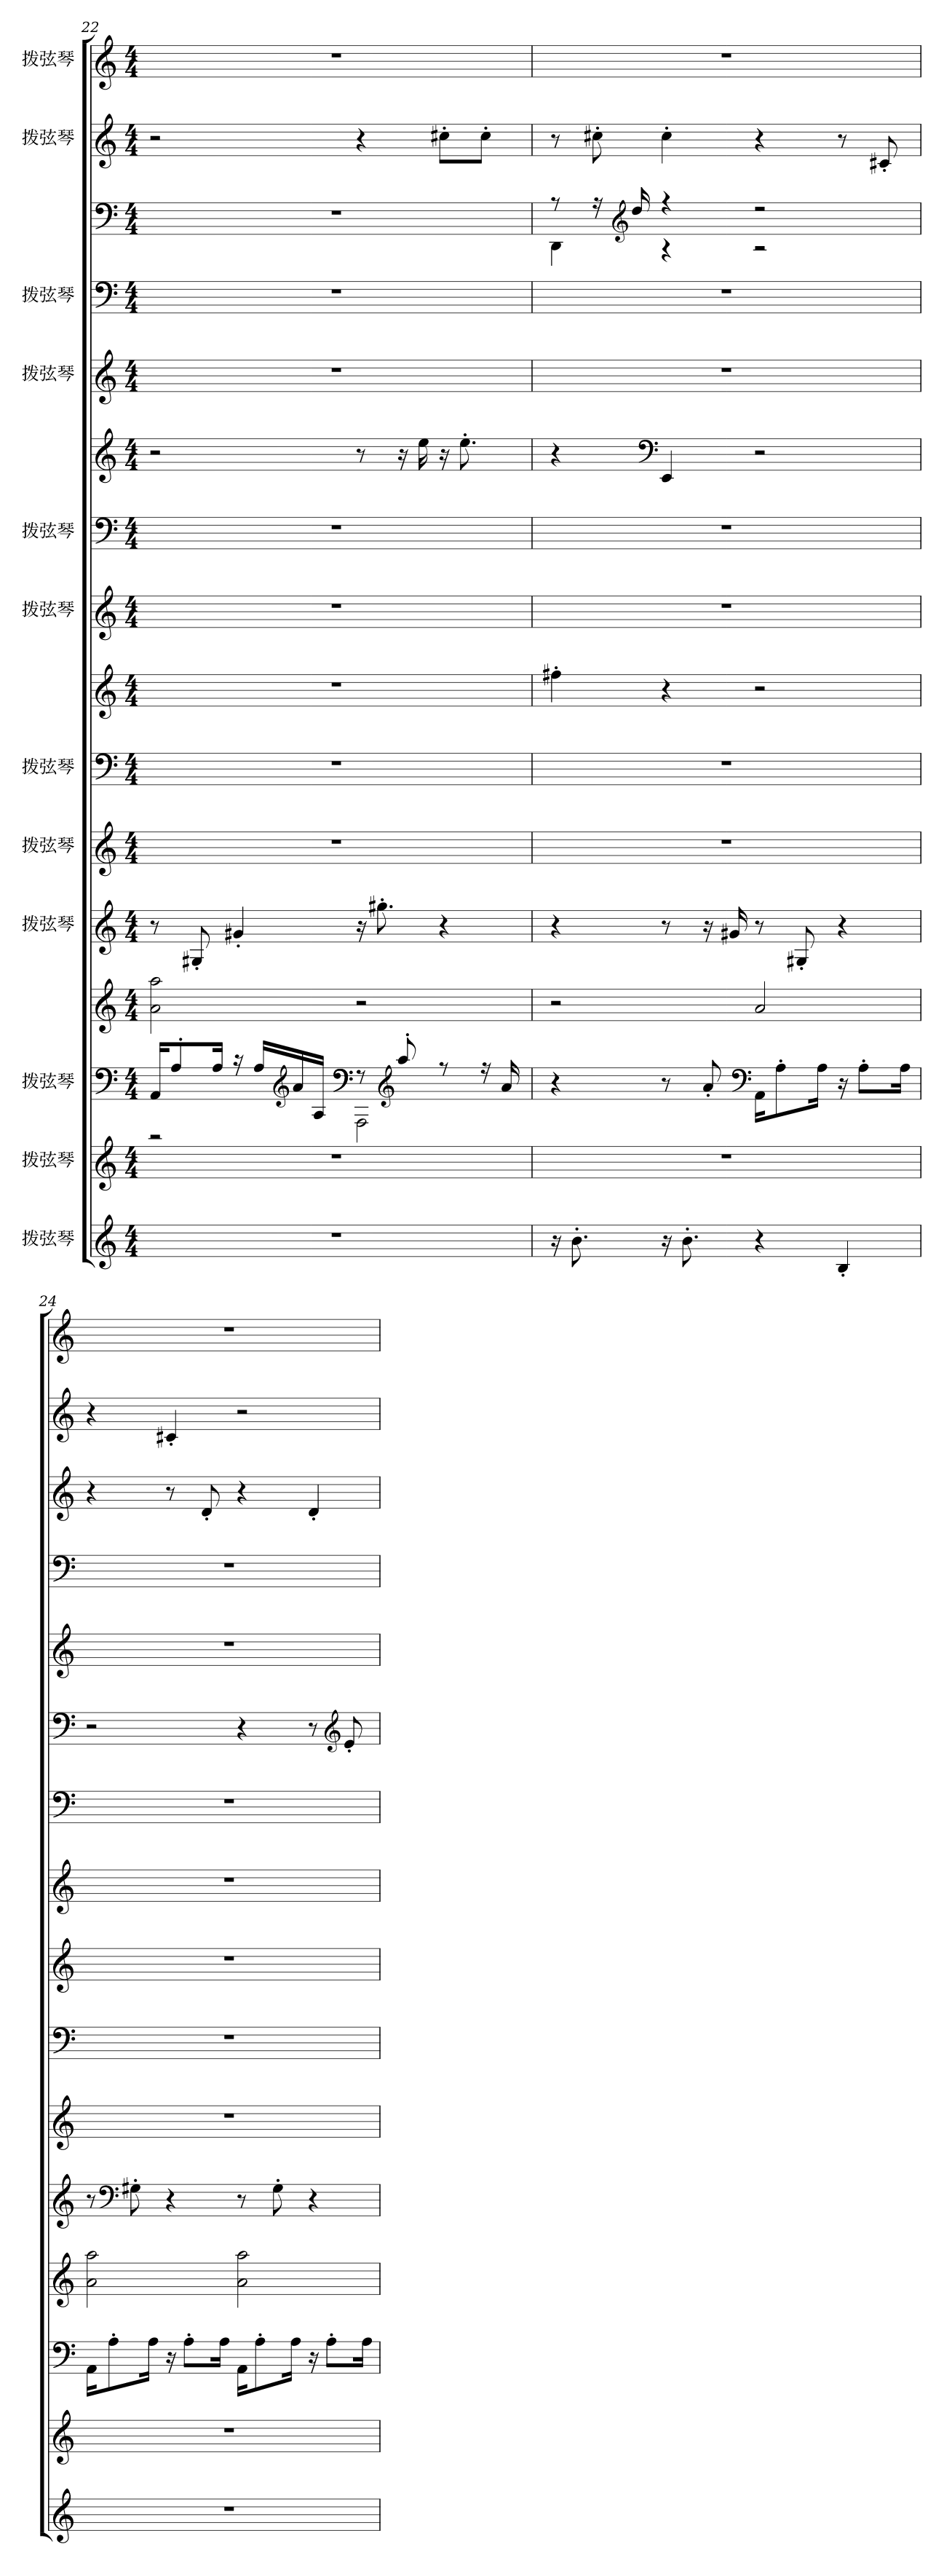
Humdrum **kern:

**kern	**kern	**kern	**kern	**kern	**kern	**kern	**kern	**kern	**kern	**kern	**kern	**kern	**kern	**kern	**kern
*part12	*part11	*part10	*part10	*part9	*part8	*part7	*part7	*part6	*part5	*part5	*part4	*part3	*part3	*part2	*part1
*staff16	*staff15	*staff14	*staff13	*staff12	*staff11	*staff10	*staff9	*staff8	*staff7	*staff6	*staff5	*staff4	*staff3	*staff2	*staff1
*I"拨弦琴	*I"拨弦琴	*I"拨弦琴	*	*I"拨弦琴	*I"拨弦琴	*I"拨弦琴	*	*I"拨弦琴	*I"拨弦琴	*	*I"拨弦琴	*I"拨弦琴	*	*I"拨弦琴	*I"拨弦琴
*clefG2	*clefG2	*clefF4	*clefG2	*clefG2	*clefG2	*clefF4	*clefG2	*clefG2	*clefF4	*clefG2	*clefG2	*clefF4	*clefF4	*clefG2	*clefG2
*k[]	*k[]	*k[]	*k[]	*k[]	*k[]	*k[]	*k[]	*k[]	*k[]	*k[]	*k[]	*k[]	*k[]	*k[]	*k[]
*M4/4	*M4/4	*M4/4	*M4/4	*M4/4	*M4/4	*M4/4	*M4/4	*M4/4	*M4/4	*M4/4	*M4/4	*M4/4	*M4/4	*M4/4	*M4/4
=22	=22	=22	=22	=22	=22	=22	=22	=22	=22	=22	=22	=22	=22	=22	=22
*	*	*^	*	*	*	*	*	*	*	*	*	*	*	*	*
1r	1r	16AA/KL	2r	2a\ 2aa\	8r	1r	1r	1r	1r	1r	2r	1r	1r	1r	2r	1r
.	.	8A'/	.	.	.	.	.	.	.	.	.	.	.	.	.	.
.	.	.	.	.	8G#X'/	.	.	.	.	.	.	.	.	.	.	.
.	.	16A/Jk	.	.	.	.	.	.	.	.	.	.	.	.	.	.
.	.	16r	.	.	4g#X'/	.	.	.	.	.	.	.	.	.	.	.
.	.	16A/LL	.	.	.	.	.	.	.	.	.	.	.	.	.	.
*	*	*clefG2	*	*	*	*	*	*	*	*	*	*	*	*	*	*
.	.	16a/	.	.	.	.	.	.	.	.	.	.	.	.	.	.
.	.	16A/JJ	.	.	.	.	.	.	.	.	.	.	.	.	.	.
*	*	*clefF4	*	*	*	*	*	*	*	*	*	*	*	*	*	*
.	.	8r	2AAA\	2r	16r	.	.	.	.	.	8r	.	.	.	4r	.
.	.	.	.	.	8.gg#X'\	.	.	.	.	.	.	.	.	.	.	.
*	*	*clefG2	*	*	*	*	*	*	*	*	*	*	*	*	*	*
.	.	8aa'/	.	.	.	.	.	.	.	.	16r	.	.	.	.	.
.	.	.	.	.	.	.	.	.	.	.	16ee\	.	.	.	.	.
.	.	8r	.	.	4r	.	.	.	.	.	16r	.	.	.	8cc#X'\L	.
.	.	.	.	.	.	.	.	.	.	.	8.ee'\	.	.	.	.	.
.	.	16r	.	.	.	.	.	.	.	.	.	.	.	.	8cc#'\J	.
.	.	16a/	.	.	.	.	.	.	.	.	.	.	.	.	.	.
*	*	*v	*v	*	*	*	*	*	*	*	*	*	*	*	*	*
!!LO:PB:g=z
=23	=23	=23	=23	=23	=23	=23	=23	=23	=23	=23	=23	=23	=23	=23	=23
*	*	*	*	*	*	*	*	*	*	*	*	*	*^	*	*
16r	1r	4r	2r	4r	1r	1r	4ff#X'\	1r	1r	4r	1r	1r	8r	4DD\	8r	1r
8.b'\	.	.	.	.	.	.	.	.	.	.	.	.	.	.	.	.
.	.	.	.	.	.	.	.	.	.	.	.	.	16r	.	8cc#X'\	.
*	*	*	*	*	*	*	*	*	*	*	*	*	*clefG2	*	*	*
.	.	.	.	.	.	.	.	.	.	.	.	.	16dd/	.	.	.
*	*	*	*	*	*	*	*	*	*	*clefF4	*	*	*	*	*	*
16r	.	8r	.	8r	.	.	4r	.	.	4EE/	.	.	4r	4r	4cc#'\	.
8.b'\	.	.	.	.	.	.	.	.	.	.	.	.	.	.	.	.
.	.	8a'/	.	16r	.	.	.	.	.	.	.	.	.	.	.	.
.	.	.	.	16g#X/	.	.	.	.	.	.	.	.	.	.	.	.
*	*	*clefF4	*	*	*	*	*	*	*	*	*	*	*	*	*	*
4r	.	16AA\KL	2a/	8r	.	.	2r	.	.	2r	.	.	2r	2r	4r	.
.	.	8A'\	.	.	.	.	.	.	.	.	.	.	.	.	.	.
.	.	.	.	8G#X'/	.	.	.	.	.	.	.	.	.	.	.	.
.	.	16A\Jk	.	.	.	.	.	.	.	.	.	.	.	.	.	.
4B'/	.	16r	.	4r	.	.	.	.	.	.	.	.	.	.	8r	.
.	.	8A'\L	.	.	.	.	.	.	.	.	.	.	.	.	.	.
.	.	.	.	.	.	.	.	.	.	.	.	.	.	.	8c#X'/	.
.	.	16A\Jk	.	.	.	.	.	.	.	.	.	.	.	.	.	.
*	*	*	*	*	*	*	*	*	*	*	*	*	*v	*v	*	*
=24	=24	=24	=24	=24	=24	=24	=24	=24	=24	=24	=24	=24	=24	=24	=24
1r	1r	16AA\KL	2a\ 2aa\	8r	1r	1r	1r	1r	1r	2r	1r	1r	4r	4r	1r
.	.	8A'\	.	.	.	.	.	.	.	.	.	.	.	.	.
*	*	*	*	*clefF4	*	*	*	*	*	*	*	*	*	*	*
.	.	.	.	8G#X'\	.	.	.	.	.	.	.	.	.	.	.
.	.	16A\Jk	.	.	.	.	.	.	.	.	.	.	.	.	.
.	.	16r	.	4r	.	.	.	.	.	.	.	.	8r	4c#X'/	.
.	.	8A'\L	.	.	.	.	.	.	.	.	.	.	.	.	.
.	.	.	.	.	.	.	.	.	.	.	.	.	8d'/	.	.
.	.	16A\Jk	.	.	.	.	.	.	.	.	.	.	.	.	.
.	.	16AA\KL	2a\ 2aa\	8r	.	.	.	.	.	4r	.	.	4r	2r	.
.	.	8A'\	.	.	.	.	.	.	.	.	.	.	.	.	.
.	.	.	.	8G#'\	.	.	.	.	.	.	.	.	.	.	.
.	.	16A\Jk	.	.	.	.	.	.	.	.	.	.	.	.	.
.	.	16r	.	4r	.	.	.	.	.	8r	.	.	4d'/	.	.
.	.	8A'\L	.	.	.	.	.	.	.	.	.	.	.	.	.
*	*	*	*	*	*	*	*	*	*	*clefG2	*	*	*	*	*
.	.	.	.	.	.	.	.	.	.	8e'/	.	.	.	.	.
.	.	16A\Jk	.	.	.	.	.	.	.	.	.	.	.	.	.
=	=	=	=	=	=	=	=	=	=	=	=	=	=	=	=
*-	*-	*-	*-	*-	*-	*-	*-	*-	*-	*-	*-	*-	*-	*-	*-
